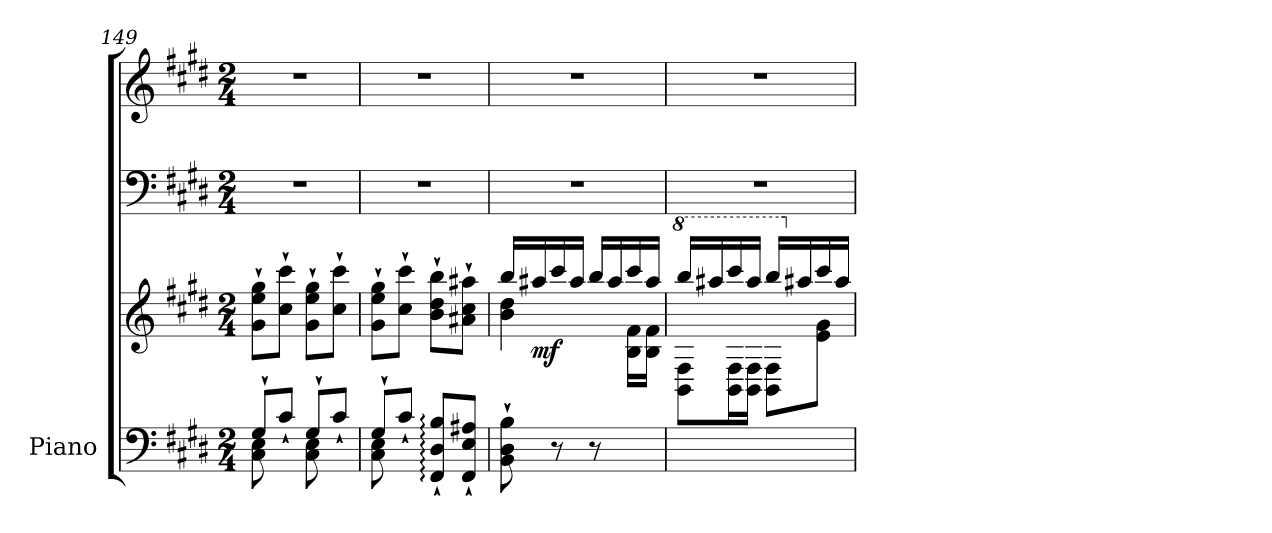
**kern	**kern	**kern	**kern	**dynam
*part1	*part1	*part1	*part1	*part1
*staff4	*staff3	*staff2	*staff1	*staff1/2/3/4
*I"Piano	*	*	*	*
*I'Pno.	*	*	*	*
*clefF4	*clefG2	*clefF4	*clefG2	*
*k[f#c#g#d#]	*k[f#c#g#d#]	*k[f#c#g#d#]	*k[f#c#g#d#]	*
*M2/4	*M2/4	*M2/4	*M2/4	*
=149	=149	=149	=149	=149
*^	*	*	*	*
8G#`/L	8C#\ 8E\	8g#\` 8ee\` 8gg#\`L	2r	2r	.
8c#`/J	8ryy	8cc#\` 8ccc#\`J	.	.	.
8G#`/L	8C#\ 8E\	8g#\` 8ee\` 8gg#\`L	.	.	.
8c#`/J	8ryy	8cc#\` 8ccc#\`J	.	.	.
=150	=150	=150	=150	=150	=150
8G#`/L	8C#\ 8E\	8g#\` 8ee\` 8gg#\`L	2r	2r	.
8c#`/J	4.ryy	8cc#\` 8ccc#\`J	.	.	.
8FF#/:` 8D#/:` 8B/:`L	.	8b\` 8dd#\` 8bb\`L	.	.	.
8FF#/` 8E/` 8A#X/`J	.	8a#X\` 8cc#\` 8aa#X\`J	.	.	.
*v	*v	*	*	*	*
=151	=151	=151	=151	=151
*	*^	*	*	*
*	*	*^	*	*	*
8BB\` 8D#\` 8B\`	4b\ 4dd#\	4.ryy	16bb/LL	2r	2r	.
!	!	!	!	!	!	!LO:DY:b=3
.	.	.	16aa#X/	.	.	mf
8r	.	.	16ccc#/	.	.	.
.	.	.	16aa#/JJ	.	.	.
8r	4ryy	.	16bb/LL	.	.	.
.	.	.	16aa#/	.	.	.
8ryy	.	16B\ 16f#\LL	16ccc#/	.	.	.
.	.	16B\ 16f#\JJ	16aa#/JJ	.	.	.
*	*	*v	*v	*	*	*
!!LO:LB:g=z
=152	=152	=152	=152	=152	=152
*	*8va	*	*	*	*
2ryy	8B\ 8f#\L	16bbb/LL	2r	2r	.
.	.	16aaa#X/	.	.	.
.	16B\ 16f#\L	16cccc#/	.	.	.
.	16B\ 16f#\JJ	16aaa#/JJ	.	.	.
.	8B\ 8f#\L	16bbb/LL	.	.	.
*	*X8va	*	*	*	*
.	.	16aa#X/	.	.	.
.	8e\ 8g#\J	16ccc#/	.	.	.
.	.	16aa#/JJ	.	.	.
*	*v	*v	*	*	*
=	=	=	=	=
*-	*-	*-	*-	*-
